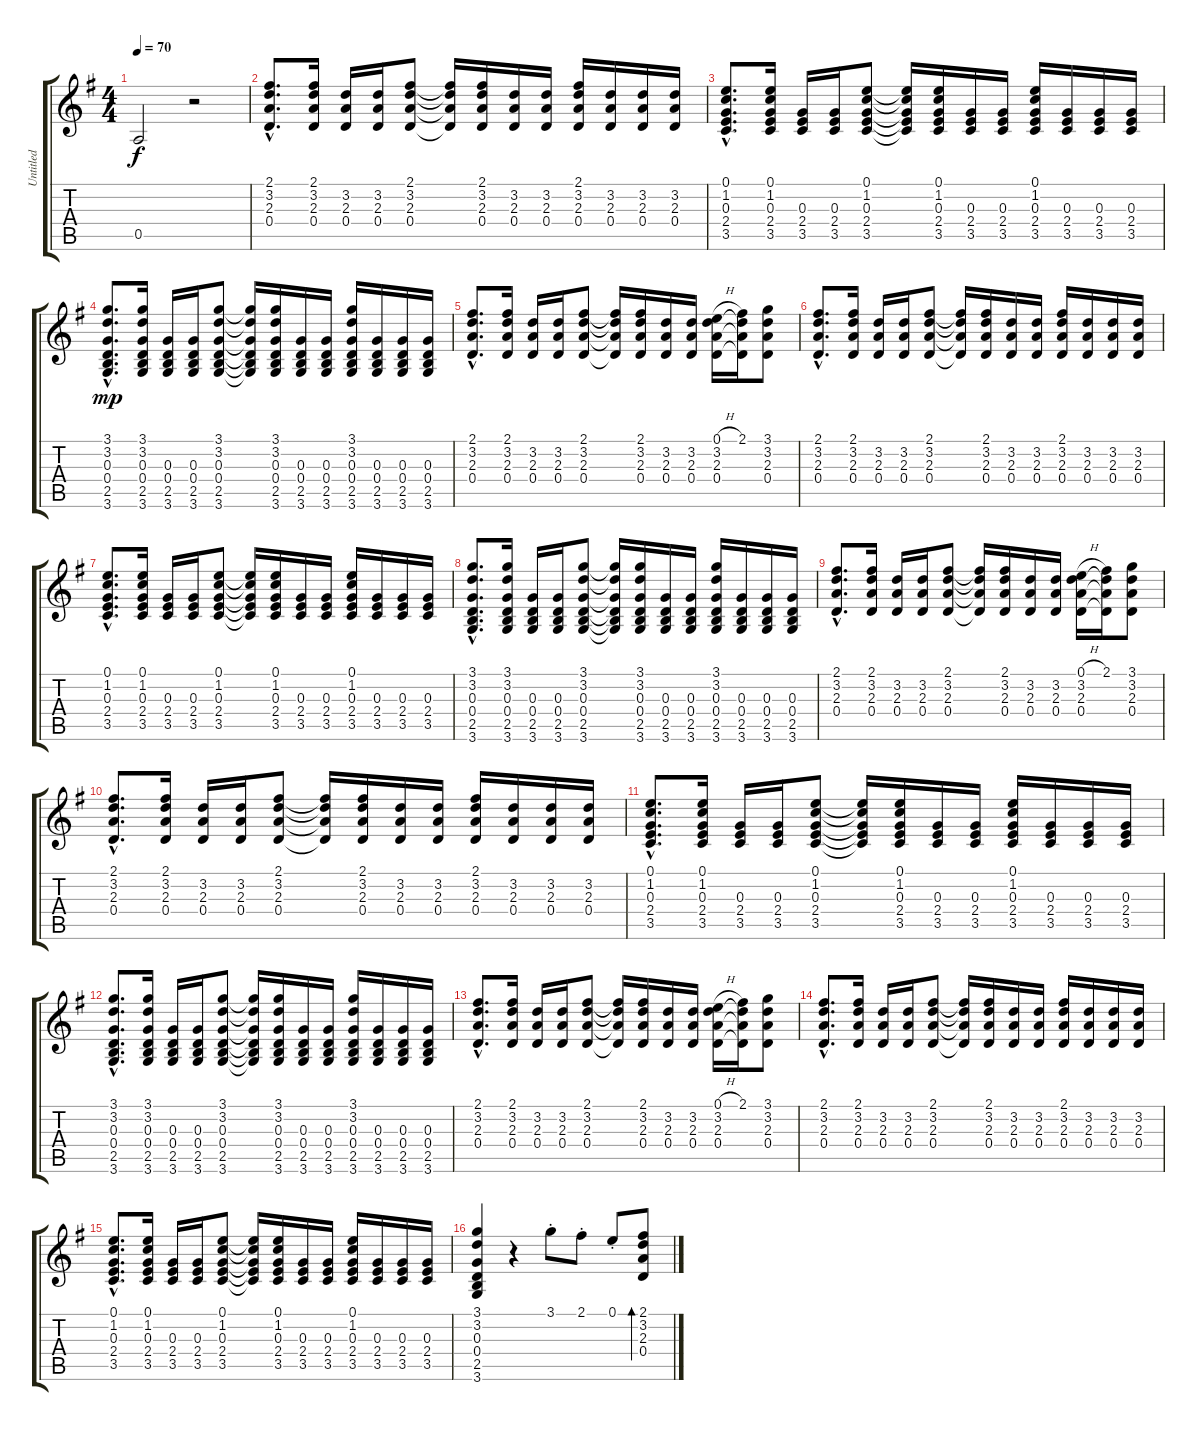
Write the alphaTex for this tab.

\track ("Untitled" "Untitled") {instrument acousticguitarnylon}
\staff {score tabs}
\tuning (E4 B3 G3 D3 A2 E2) {hide}
\ts (4 4)
\tempo 70
\clef g2
\ks g
0.5.2{dy f} r.2 |
(2.1{hac} 3.2{hac} 2.3{hac} 0.4{hac}).8{d} (2.1 3.2 2.3 0.4).16 (3.2 2.3 0.4).16 (3.2 2.3 0.4).16 (2.1 3.2 2.3 0.4).8 (2.1{t} 3.2{t} 2.3{t} 0.4{t}).16 (2.1 3.2 2.3 0.4).16 (3.2 2.3 0.4).16 (3.2 2.3 0.4).16 (2.1 3.2 2.3 0.4).16 (3.2 2.3 0.4).16 (3.2 2.3 0.4).16 (3.2 2.3 0.4).16 |
(0.1{hac} 1.2{hac} 0.3{hac} 2.4{hac} 3.5{hac}).8{d} (0.1 1.2 0.3 2.4 3.5).16 (0.3 2.4 3.5).16 (0.3 2.4 3.5).16 (0.1 1.2 0.3 2.4 3.5).8 (0.1{t} 1.2{t} 0.3{t} 2.4{t} 3.5{t}).16 (0.1 1.2 0.3 2.4 3.5).16 (0.3 2.4 3.5).16 (0.3 2.4 3.5).16 (0.1 1.2 0.3 2.4 3.5).16 (0.3 2.4 3.5).16 (0.3 2.4 3.5).16 (0.3 2.4 3.5).16 |
(3.1{hac} 3.2{hac} 0.3{hac} 0.4{hac} 2.5{hac} 3.6{hac}).8{d dy mp} (3.1 3.2 0.3 0.4 2.5 3.6).16 (0.3 0.4 2.5 3.6).16 (0.3 0.4 2.5 3.6).16 (3.1 3.2 0.3 0.4 2.5 3.6).8 (3.1{t} 3.2{t} 0.3{t} 0.4{t} 2.5{t} 3.6{t}).16 (3.1 3.2 0.3 0.4 2.5 3.6).16 (0.3 0.4 2.5 3.6).16 (0.3 0.4 2.5 3.6).16 (3.1 3.2 0.3 0.4 2.5 3.6).16 (0.3 0.4 2.5 3.6).16 (0.3 0.4 2.5 3.6).16 (0.3 0.4 2.5 3.6).16 |
(2.1{hac} 3.2{hac} 2.3{hac} 0.4{hac}).8{d} (2.1 3.2 2.3 0.4).16 (3.2 2.3 0.4).16 (3.2 2.3 0.4).16 (2.1 3.2 2.3 0.4).8 (2.1{t} 3.2{t} 2.3{t} 0.4{t}).16 (2.1 3.2 2.3 0.4).16 (3.2 2.3 0.4).16 (3.2 2.3 0.4).16 (0.1{h} 3.2 2.3 0.4).16 (2.1 3.2{t} 2.3{t} 0.4{t}).16 (3.1 3.2 2.3 0.4).8 |
(2.1{hac} 3.2{hac} 2.3{hac} 0.4{hac}).8{d} (2.1 3.2 2.3 0.4).16 (3.2 2.3 0.4).16 (3.2 2.3 0.4).16 (2.1 3.2 2.3 0.4).8 (2.1{t} 3.2{t} 2.3{t} 0.4{t}).16 (2.1 3.2 2.3 0.4).16 (3.2 2.3 0.4).16 (3.2 2.3 0.4).16 (2.1 3.2 2.3 0.4).16 (3.2 2.3 0.4).16 (3.2 2.3 0.4).16 (3.2 2.3 0.4).16 |
(0.1{hac} 1.2{hac} 0.3{hac} 2.4{hac} 3.5{hac}).8{d} (0.1 1.2 0.3 2.4 3.5).16 (0.3 2.4 3.5).16 (0.3 2.4 3.5).16 (0.1 1.2 0.3 2.4 3.5).8 (0.1{t} 1.2{t} 0.3{t} 2.4{t} 3.5{t}).16 (0.1 1.2 0.3 2.4 3.5).16 (0.3 2.4 3.5).16 (0.3 2.4 3.5).16 (0.1 1.2 0.3 2.4 3.5).16 (0.3 2.4 3.5).16 (0.3 2.4 3.5).16 (0.3 2.4 3.5).16 |
(3.1{hac} 3.2{hac} 0.3{hac} 0.4{hac} 2.5{hac} 3.6{hac}).8{d} (3.1 3.2 0.3 0.4 2.5 3.6).16 (0.3 0.4 2.5 3.6).16 (0.3 0.4 2.5 3.6).16 (3.1 3.2 0.3 0.4 2.5 3.6).8 (3.1{t} 3.2{t} 0.3{t} 0.4{t} 2.5{t} 3.6{t}).16 (3.1 3.2 0.3 0.4 2.5 3.6).16 (0.3 0.4 2.5 3.6).16 (0.3 0.4 2.5 3.6).16 (3.1 3.2 0.3 0.4 2.5 3.6).16 (0.3 0.4 2.5 3.6).16 (0.3 0.4 2.5 3.6).16 (0.3 0.4 2.5 3.6).16 |
(2.1{hac} 3.2{hac} 2.3{hac} 0.4{hac}).8{d} (2.1 3.2 2.3 0.4).16 (3.2 2.3 0.4).16 (3.2 2.3 0.4).16 (2.1 3.2 2.3 0.4).8 (2.1{t} 3.2{t} 2.3{t} 0.4{t}).16 (2.1 3.2 2.3 0.4).16 (3.2 2.3 0.4).16 (3.2 2.3 0.4).16 (0.1{h} 3.2 2.3 0.4).16 (2.1 3.2{t} 2.3{t} 0.4{t}).16 (3.1 3.2 2.3 0.4).8 |
(2.1{hac} 3.2{hac} 2.3{hac} 0.4{hac}).8{d} (2.1 3.2 2.3 0.4).16 (3.2 2.3 0.4).16 (3.2 2.3 0.4).16 (2.1 3.2 2.3 0.4).8 (2.1{t} 3.2{t} 2.3{t} 0.4{t}).16 (2.1 3.2 2.3 0.4).16 (3.2 2.3 0.4).16 (3.2 2.3 0.4).16 (2.1 3.2 2.3 0.4).16 (3.2 2.3 0.4).16 (3.2 2.3 0.4).16 (3.2 2.3 0.4).16 |
(0.1{hac} 1.2{hac} 0.3{hac} 2.4{hac} 3.5{hac}).8{d} (0.1 1.2 0.3 2.4 3.5).16 (0.3 2.4 3.5).16 (0.3 2.4 3.5).16 (0.1 1.2 0.3 2.4 3.5).8 (0.1{t} 1.2{t} 0.3{t} 2.4{t} 3.5{t}).16 (0.1 1.2 0.3 2.4 3.5).16 (0.3 2.4 3.5).16 (0.3 2.4 3.5).16 (0.1 1.2 0.3 2.4 3.5).16 (0.3 2.4 3.5).16 (0.3 2.4 3.5).16 (0.3 2.4 3.5).16 |
(3.1{hac} 3.2{hac} 0.3{hac} 0.4{hac} 2.5{hac} 3.6{hac}).8{d} (3.1 3.2 0.3 0.4 2.5 3.6).16 (0.3 0.4 2.5 3.6).16 (0.3 0.4 2.5 3.6).16 (3.1 3.2 0.3 0.4 2.5 3.6).8 (3.1{t} 3.2{t} 0.3{t} 0.4{t} 2.5{t} 3.6{t}).16 (3.1 3.2 0.3 0.4 2.5 3.6).16 (0.3 0.4 2.5 3.6).16 (0.3 0.4 2.5 3.6).16 (3.1 3.2 0.3 0.4 2.5 3.6).16 (0.3 0.4 2.5 3.6).16 (0.3 0.4 2.5 3.6).16 (0.3 0.4 2.5 3.6).16 |
(2.1{hac} 3.2{hac} 2.3{hac} 0.4{hac}).8{d} (2.1 3.2 2.3 0.4).16 (3.2 2.3 0.4).16 (3.2 2.3 0.4).16 (2.1 3.2 2.3 0.4).8 (2.1{t} 3.2{t} 2.3{t} 0.4{t}).16 (2.1 3.2 2.3 0.4).16 (3.2 2.3 0.4).16 (3.2 2.3 0.4).16 (0.1{h} 3.2 2.3 0.4).16 (2.1 3.2{t} 2.3{t} 0.4{t}).16 (3.1 3.2 2.3 0.4).8 |
(2.1{hac} 3.2{hac} 2.3{hac} 0.4{hac}).8{d} (2.1 3.2 2.3 0.4).16 (3.2 2.3 0.4).16 (3.2 2.3 0.4).16 (2.1 3.2 2.3 0.4).8 (2.1{t} 3.2{t} 2.3{t} 0.4{t}).16 (2.1 3.2 2.3 0.4).16 (3.2 2.3 0.4).16 (3.2 2.3 0.4).16 (2.1 3.2 2.3 0.4).16 (3.2 2.3 0.4).16 (3.2 2.3 0.4).16 (3.2 2.3 0.4).16 |
(0.1{hac} 1.2{hac} 0.3{hac} 2.4{hac} 3.5{hac}).8{d} (0.1 1.2 0.3 2.4 3.5).16 (0.3 2.4 3.5).16 (0.3 2.4 3.5).16 (0.1 1.2 0.3 2.4 3.5).8 (0.1{t} 1.2{t} 0.3{t} 2.4{t} 3.5{t}).16 (0.1 1.2 0.3 2.4 3.5).16 (0.3 2.4 3.5).16 (0.3 2.4 3.5).16 (0.1 1.2 0.3 2.4 3.5).16 (0.3 2.4 3.5).16 (0.3 2.4 3.5).16 (0.3 2.4 3.5).16 |
(3.1 3.2 0.3 0.4 2.5 3.6).4 r.4 3.1{st}.8 2.1{st}.8 0.1{st}.8 (2.1 3.2 2.3 0.4).8{bd 30}
